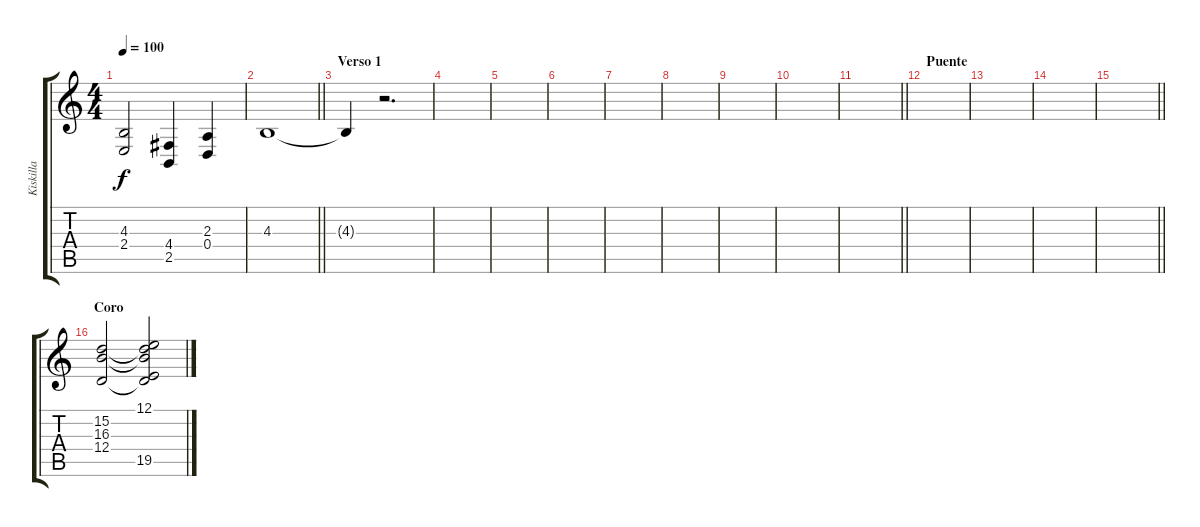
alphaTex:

\track ("Kiskilla" "Kiskilla") {instrument churchorgan}
\staff {score tabs}
\tuning (E4 B3 G3 D3 A2 E2) {hide}
\ts (4 4)
\tempo 100
\clef g2
\ks c
(4.3 2.4).2{dy f} (4.4 2.5).4 (2.3 0.4).4 |
\barLineRight lightlight
4.3.1 |
\section ("" "Verso 1")
4.3{t}.4 r.2{d} |
|
|
|
|
|
|
|
\barLineRight lightlight
|
\section ("" "Puente")
|
|
|
\barLineRight lightlight
|
\section ("" "Coro")
(15.2 16.3 12.4).2{volume 16 instrument stringensemble2} (12.1 15.2{t} 16.3{t} 12.4{t} 19.5).2
